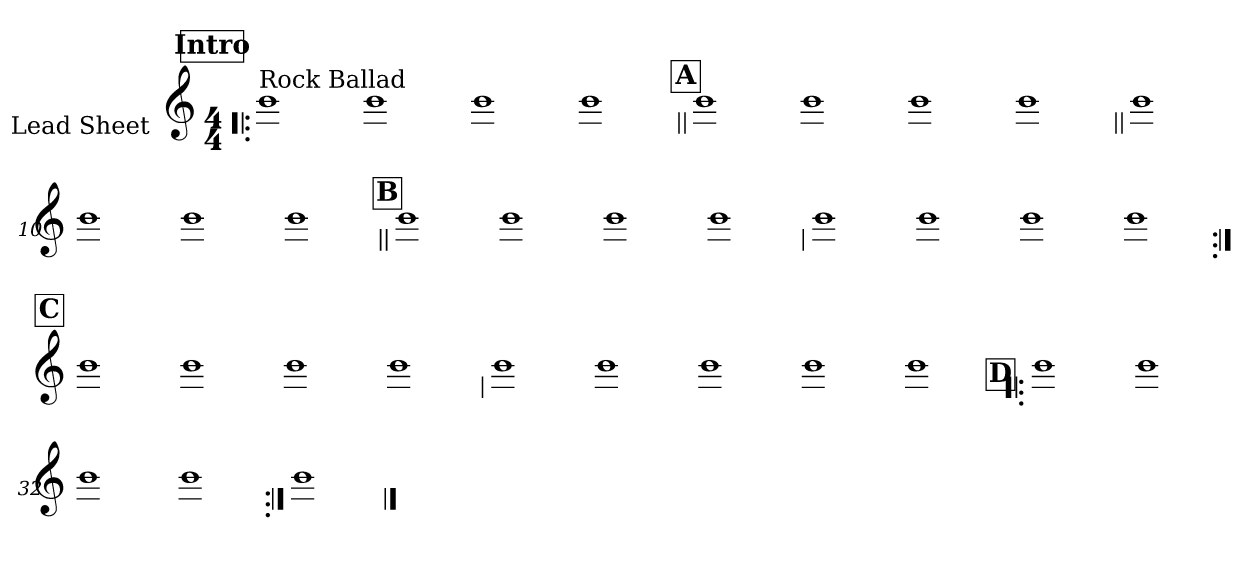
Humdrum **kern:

**kern
*part1
*staff1
*I"Lead Sheet
*stria0
*clefG2
*k[]
*a:
*M4/4
*MM88
!!LO:REH:place=s1:a:t=Intro
=1!|:
!LO:TX:a:t=Rock Ballad
1b
=2-
1b
=3-
1b
=4-
1b
!!LO:LB:g=z
!!LO:REH:place=s1:a:t=A
=5||
1b
=6-
1b
=7-
1b
=8-
1b
!!LO:LB:g=z
=9||
1b
=10-
1b
=11-
1b
=12-
1b
!!LO:LB:g=z
!!LO:REH:place=s1:a:t=B
=13||
1b
=14-
1b
=15-
1b
=16-
1b
!!LO:LB:g=z
=17
1b
=18-
1b
=19-
1b
=20-
1b
!!LO:LB:g=z
!!LO:REH:place=s1:a:t=C
=21:|!
1b
=22-
1b
=23-
1b
=24-
1b
!!LO:LB:g=z
=25
1b
=26-
1b
=27-
1b
=28-
1b
=29-
1b
!!LO:LB:g=z
!!LO:REH:place=s1:a:t=D
=30!|:
1b
=31-
1b
=32-
1b
=33-
1b
!!LO:LB:g=z
=34:|!
1b
==
*-
